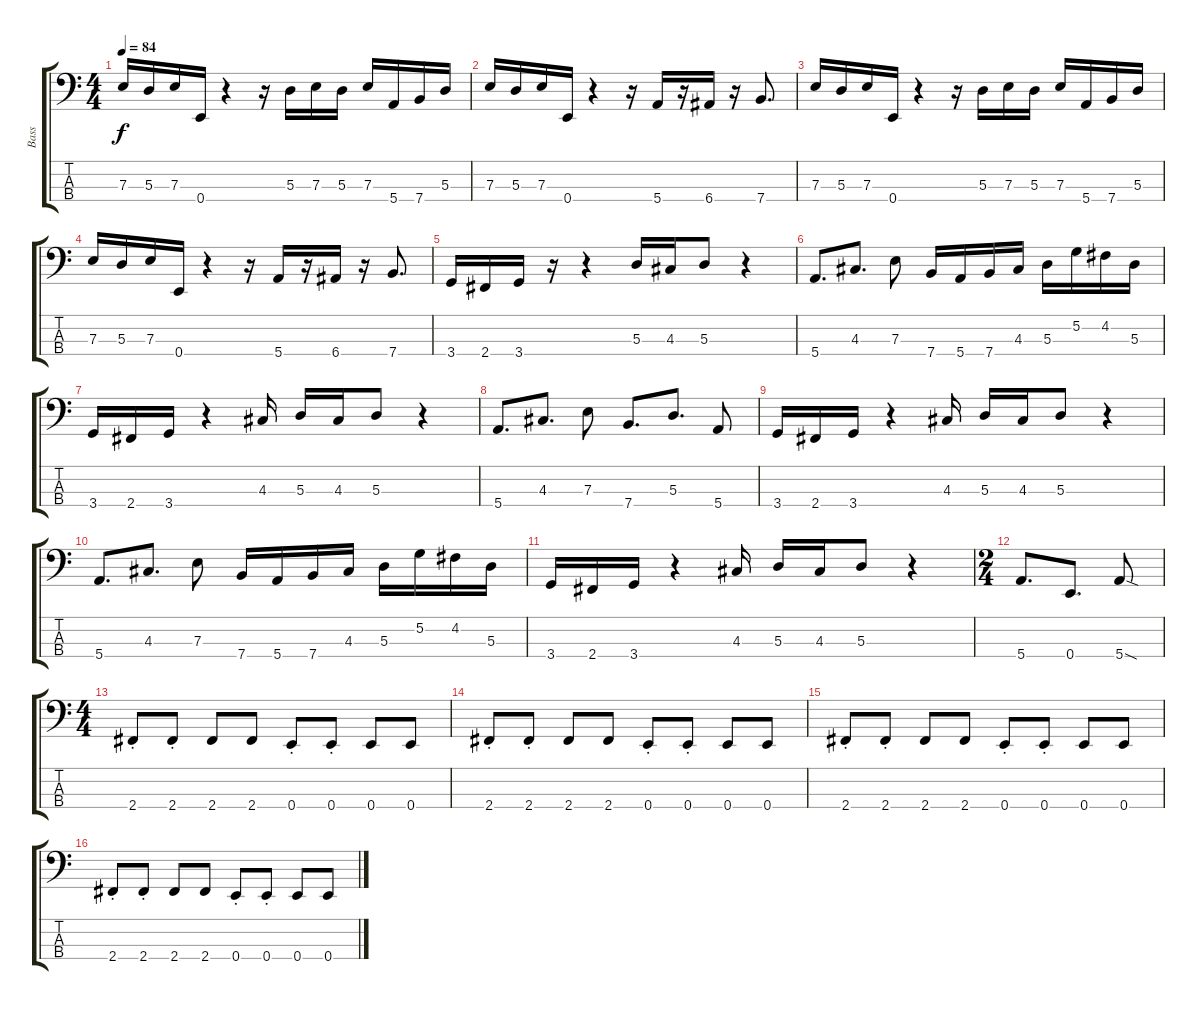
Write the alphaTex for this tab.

\track ("Bass" "Bass") {instrument electricbassfinger}
\staff {score tabs}
\tuning (G2 D2 A1 E1) {hide}
\ts (4 4)
\tempo 84
\clef f4
\ks c
7.3.16{dy f} 5.3.16 7.3.16 0.4.16 r.4 r.16 5.3.16 7.3.16 5.3.16 7.3.16 5.4.16 7.4.16 5.3.16 |
7.3.16 5.3.16 7.3.16 0.4.16 r.4 r.16 5.4.16 r.16 6.4.16 r.16 7.4.8{d} |
7.3.16 5.3.16 7.3.16 0.4.16 r.4 r.16 5.3.16 7.3.16 5.3.16 7.3.16 5.4.16 7.4.16 5.3.16 |
7.3.16 5.3.16 7.3.16 0.4.16 r.4 r.16 5.4.16 r.16 6.4.16 r.16 7.4.8{d} |
3.4.16 2.4.16 3.4.16 r.16 r.4 5.3.16 4.3.16 5.3.8 r.4 |
5.4.8{d} 4.3.8{d} 7.3.8 7.4.16 5.4.16 7.4.16 4.3.16 5.3.16 5.2.16 4.2.16 5.3.16 |
3.4.16 2.4.16 3.4.16 r.4 4.3.16 5.3.16 4.3.16 5.3.8 r.4 |
5.4.8{d} 4.3.8{d} 7.3.8 7.4.8{d} 5.3.8{d} 5.4.8 |
3.4.16 2.4.16 3.4.16 r.4 4.3.16 5.3.16 4.3.16 5.3.8 r.4 |
5.4.8{d} 4.3.8{d} 7.3.8 7.4.16 5.4.16 7.4.16 4.3.16 5.3.16 5.2.16 4.2.16 5.3.16 |
3.4.16 2.4.16 3.4.16 r.4 4.3.16 5.3.16 4.3.16 5.3.8 r.4 |
\ts (2 4)
5.4.8{d} 0.4.8{d} 5.4{sod}.8 |
\ts (4 4)
2.4{st}.8 2.4{st}.8 2.4.8 2.4.8 0.4{st}.8 0.4{st}.8 0.4.8 0.4.8 |
2.4{st}.8 2.4{st}.8 2.4.8 2.4.8 0.4{st}.8 0.4{st}.8 0.4.8 0.4.8 |
2.4{st}.8 2.4{st}.8 2.4.8 2.4.8 0.4{st}.8 0.4{st}.8 0.4.8 0.4.8 |
2.4{st}.8 2.4{st}.8 2.4.8 2.4.8 0.4{st}.8 0.4{st}.8 0.4.8 0.4.8
